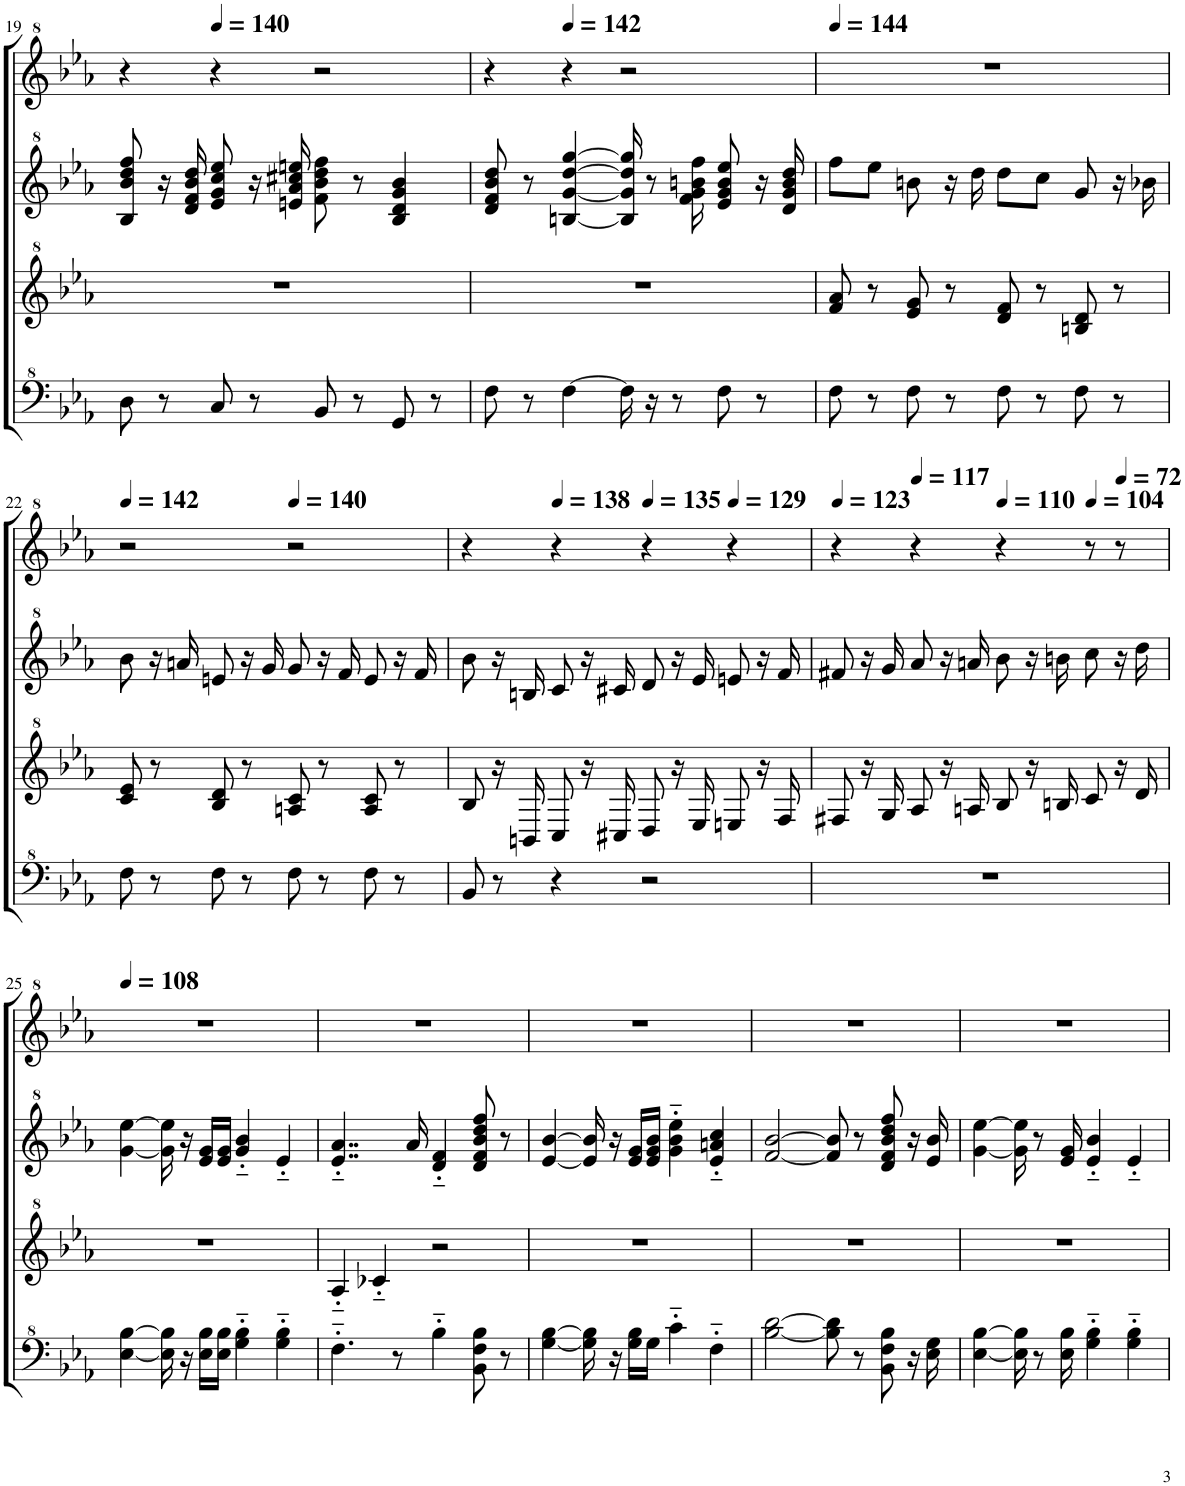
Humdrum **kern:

**kern	**kern	**kern	**kern
*part1	*part1	*part1	*part1
*staff4	*staff3	*staff2	*staff1
*I"Model III	*	*	*
!!LO:PB:g=z
*clefF^4	*clefG^2	*clefG^2	*clefG^2
*k[b-e-a-]	*k[b-e-a-]	*k[b-e-a-]	*k[b-e-a-]
*M4/4	*M4/4	*M4/4	*M4/4
=19	=19	=19	=19
8d\	1r	8b-/ 8bb-/ 8ddd/ 8fff/	4r
8r	.	16r	.
.	.	16dd/ 16ff/ 16bb-/ 16ddd/	.
*	*	*	*MM140
8c/	.	8ee-/ 8gg/ 8ccc/ 8eee-/	4r
8r	.	16r	.
.	.	16een/ 16aa-/ 16ccc#X/ 16eeen/	.
8B-/	.	8ff\ 8bb-\ 8ddd\ 8fff\	2r
8r	.	8r	.
8G/	.	4b-/ 4dd/ 4gg/ 4bb-/	.
8r	.	.	.
=20	=20	=20	=20
8f\	1r	8dd/ 8ff/ 8bb-/ 8ddd/	4r
8r	.	8r	.
*	*	*	*MM142
[4f\	.	[4bn/ [4gg/ [4ddd/ [4ggg/	4r
16f\]	.	16b/] 16gg/] 16ddd/] 16ggg/]	2r
16r	.	8r	.
8r	.	.	.
.	.	16ff\ 16gg\ 16bbn\ 16fff\	.
8f\	.	8ee-/ 8gg/ 8bb/ 8eee-/	.
8r	.	16r	.
.	.	16dd/ 16gg/ 16bb/ 16ddd/	.
=21	=21	=21	=21
*	*	*	*MM144
8f\	8ff/ 8aa-/	8fff\L	1r
8r	8r	8eee-\J	.
8f\	8ee-/ 8gg/	8bbn\	.
8r	8r	16r	.
.	.	16ddd\	.
8f\	8dd/ 8ff/	8ddd\L	.
8r	8r	8ccc\J	.
8f\	8bn/ 8dd/	8gg/	.
8r	8r	16r	.
.	.	16bb-X\	.
!!LO:LB:g=z
=22	=22	=22	=22
*	*	*	*MM142
8f\	8cc/ 8ee-/	8bb-\	2r
8r	8r	16r	.
.	.	16aan/	.
8f\	8b-/ 8dd/	8een/	.
8r	8r	16r	.
.	.	16gg/	.
*	*	*	*MM140
8f\	8an/ 8cc/	8gg/	2r
8r	8r	16r	.
.	.	16ff/	.
8f\	8a/ 8cc/	8ee/	.
8r	8r	16r	.
.	.	16ff/	.
=23	=23	=23	=23
8B-/	8b-/	8bb-\	4r
8r	16r	16r	.
.	16Bn/	16bn/	.
*	*	*	*MM138
4r	8c/	8cc/	4r
.	16r	16r	.
.	16c#X/	16cc#X/	.
*	*	*	*MM135
2r	8d/	8dd/	4r
.	16r	16r	.
.	16e-/	16ee-/	.
*	*	*	*MM129
.	8en/	8een/	4r
.	16r	16r	.
.	16f/	16ff/	.
=24	=24	=24	=24
*	*	*	*MM123
1r	8f#X/	8ff#X/	4r
.	16r	16r	.
.	16g/	16gg/	.
*	*	*	*MM117
.	8a-/	8aa-/	4r
.	16r	16r	.
.	16an/	16aan/	.
*	*	*	*MM110
.	8b-/	8bb-\	4r
.	16r	16r	.
.	16bn/	16bbn\	.
*	*	*	*MM104
.	8cc/	8ccc\	8r
*	*	*	*MM72
.	16r	16r	8r
.	16dd/	16ddd\	.
!!LO:LB:g=z
=25	=25	=25	=25
*	*	*	*MM108
[4e-\ [4b-\	1r	[4gg\ [4eee-\	1r
16e-\] 16b-\]	.	16gg\] 16eee-\]	.
16r	.	16r	.
16e-\ 16b-\LL	.	16ee-/ 16gg/LL	.
16e-\ 16b-\JJ	.	16ee-/ 16gg/JJ	.
4g\'~ 4b-\'~	.	4gg/'~ 4bb-/'~	.
4g\'~ 4b-\'~	.	4ee-'~/	.
=26	=26	=26	=26
4.f'~\	4a-'~/	4..ee-/'~ 4..aa-/'~	1r
.	4cc-X'~/	.	.
8r	.	.	.
.	.	16aa-/	.
4b-'~\	2r	4dd/'~ 4ff/'~	.
8B-\ 8f\ 8b-\	.	8dd/ 8ff/ 8bb-/ 8ddd/ 8fff/	.
8r	.	8r	.
=27	=27	=27	=27
[4g\ [4b-\	1r	[4ee-/ [4bb-/	1r
16g\] 16b-\]	.	16ee-/] 16bb-/]	.
16r	.	16r	.
16g\ 16b-\LL	.	16ee-/ 16gg/LL	.
16g\JJ	.	16ee-/ 16gg/ 16bb-/JJ	.
4cc'~\	.	4gg\'~ 4bb-\'~ 4eee-\'~	.
4f'~\	.	4ee-/'~ 4aan/'~ 4ccc/'~	.
=28	=28	=28	=28
[2b-\ [2dd\	1r	[2ff/ [2bb-/	1r
8b-\] 8dd\]	.	8ff/] 8bb-/]	.
8r	.	8r	.
8B-\ 8f\ 8b-\	.	8dd/ 8ff/ 8bb-/ 8ddd/ 8fff/	.
16r	.	16r	.
16e-\ 16g\	.	16ee-/ 16bb-/	.
=29	=29	=29	=29
[4e-\ [4b-\	1r	[4gg\ [4eee-\	1r
16e-\] 16b-\]	.	16gg\] 16eee-\]	.
8r	.	8r	.
16e-\ 16b-\	.	16ee-/ 16gg/	.
4g\'~ 4b-\'~	.	4ee-/'~ 4bb-/'~	.
4g\'~ 4b-\'~	.	4ee-'~/	.
=	=	=	=
*-	*-	*-	*-
